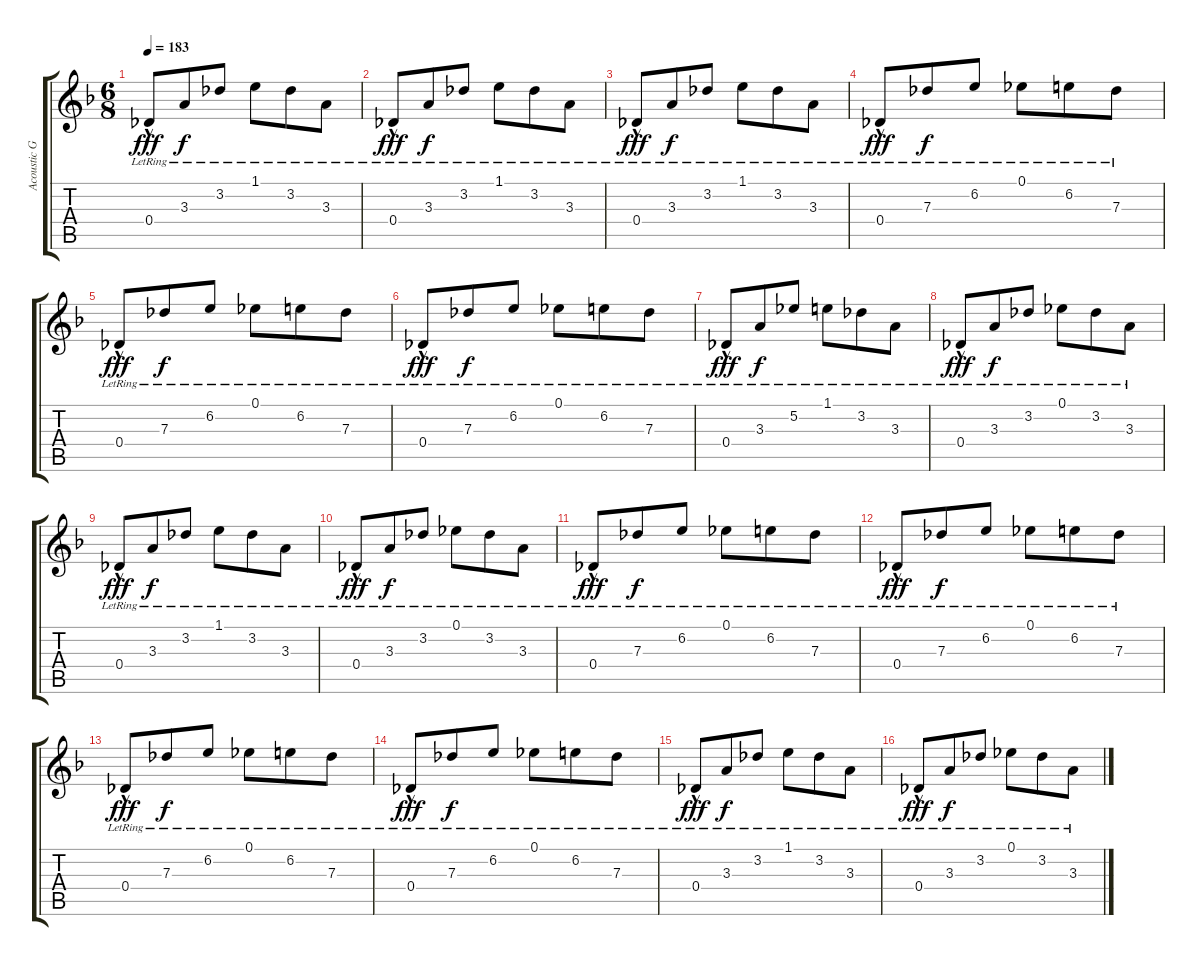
\track ("Acoustic Guitar 1" "Acoustic G") {instrument acousticguitarsteel}
\staff {score tabs}
\tuning (Eb4 Bb3 Gb3 Db3 Ab2 Eb2) {hide}
\ts (6 8)
\tempo 183
\clef g2
\ks f
0.4{hac lr}.8{dy fff} 3.3{lr}.8{dy f} 3.2{lr}.8 1.1{lr}.8 3.2{lr}.8 3.3{lr}.8 |
0.4{hac lr}.8{dy fff} 3.3{lr}.8{dy f} 3.2{lr}.8 1.1{lr}.8 3.2{lr}.8 3.3{lr}.8 |
0.4{hac lr}.8{dy fff} 3.3{lr}.8{dy f} 3.2{lr}.8 1.1{lr}.8 3.2{lr}.8 3.3{lr}.8 |
0.4{hac lr}.8{dy fff} 7.3{lr}.8{dy f} 6.2{lr}.8 0.1{lr}.8 6.2{lr}.8 7.3{lr}.8 |
0.4{hac lr}.8{dy fff} 7.3{lr}.8{dy f} 6.2{lr}.8 0.1{lr}.8 6.2{lr}.8 7.3{lr}.8 |
0.4{hac lr}.8{dy fff} 7.3{lr}.8{dy f} 6.2{lr}.8 0.1{lr}.8 6.2{lr}.8 7.3{lr}.8 |
0.4{hac lr}.8{dy fff} 3.3{lr}.8{dy f} 5.2{lr}.8 1.1{lr}.8 3.2{lr}.8 3.3{lr}.8 |
0.4{hac lr}.8{dy fff} 3.3{lr}.8{dy f} 3.2{lr}.8 0.1{lr}.8 3.2{lr}.8 3.3{lr}.8 |
0.4{hac lr}.8{dy fff} 3.3{lr}.8{dy f} 3.2{lr}.8 1.1{lr}.8 3.2{lr}.8 3.3{lr}.8 |
0.4{hac lr}.8{dy fff} 3.3{lr}.8{dy f} 3.2{lr}.8 0.1{lr}.8 3.2{lr}.8 3.3{lr}.8 |
0.4{hac lr}.8{dy fff} 7.3{lr}.8{dy f} 6.2{lr}.8 0.1{lr}.8 6.2{lr}.8 7.3{lr}.8 |
0.4{hac lr}.8{dy fff} 7.3{lr}.8{dy f} 6.2{lr}.8 0.1{lr}.8 6.2{lr}.8 7.3{lr}.8 |
0.4{hac lr}.8{dy fff} 7.3{lr}.8{dy f} 6.2{lr}.8 0.1{lr}.8 6.2{lr}.8 7.3{lr}.8 |
0.4{hac lr}.8{dy fff} 7.3{lr}.8{dy f} 6.2{lr}.8 0.1{lr}.8 6.2{lr}.8 7.3{lr}.8 |
0.4{hac lr}.8{dy fff} 3.3{lr}.8{dy f} 3.2{lr}.8 1.1{lr}.8 3.2{lr}.8 3.3{lr}.8 |
0.4{hac lr}.8{dy fff} 3.3{lr}.8{dy f} 3.2{lr}.8 0.1{lr}.8 3.2{lr}.8 3.3{lr}.8
